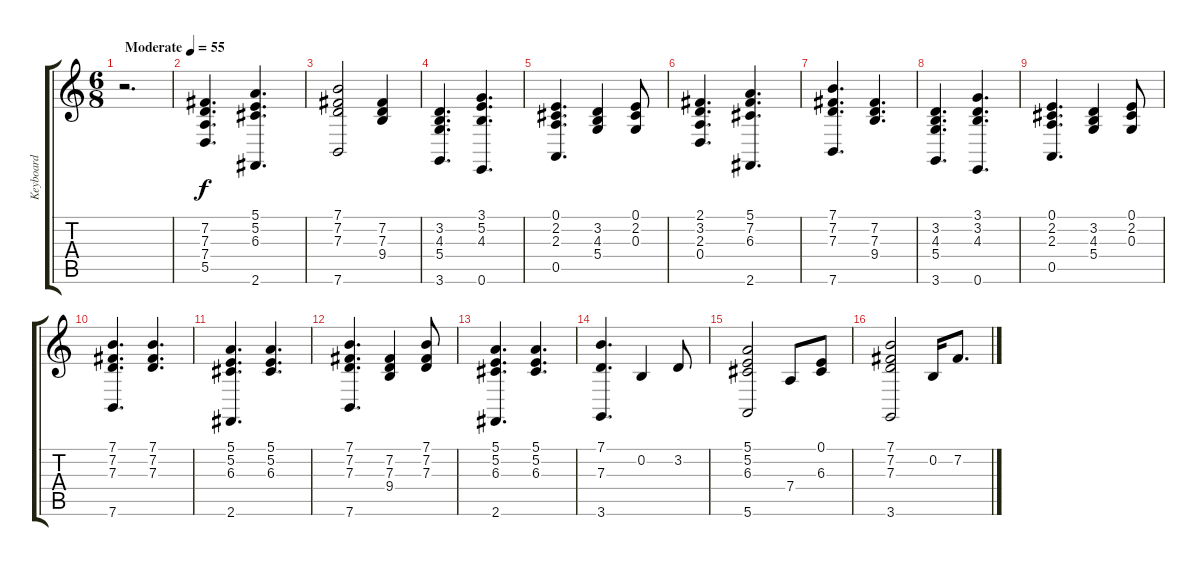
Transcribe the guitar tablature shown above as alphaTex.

\track ("Keyboard   " "Keyboard  ") {instrument stringensemble1}
\staff {score tabs}
\tuning (E4 B3 G3 D3 A2 E2) {hide}
\ts (6 8)
\tempo (55 "Moderate")
\clef g2
\ks c
r.2{d dy f instrument stringensemble1} |
(7.2 7.3 7.4 5.5).4{d volume 15} (5.1 5.2 6.3 2.6).4{d} |
(7.1 7.2 7.3 7.6).2 (7.2 7.3 9.4).4 |
(3.2 4.3 5.4 3.6).4{d} (3.1 5.2 4.3 0.6).4{d} |
(0.1 2.2 2.3 0.5).4{d} (3.2 4.3 5.4).4 (0.1 2.2 0.3).8 |
(2.1 3.2 2.3 0.4).4{d} (5.1 7.2 6.3 2.6).4{d} |
(7.1 7.2 7.3 7.6).4{d} (7.2 7.3 9.4).4{d} |
(3.2 4.3 5.4 3.6).4{d} (3.1 3.2 4.3 0.6).4{d} |
(0.1 2.2 2.3 0.5).4{d} (3.2 4.3 5.4).4 (0.1 2.2 0.3).8 |
(7.1 7.2 7.3 7.6).4{d} (7.1 7.2 7.3).4{d} |
(5.1 5.2 6.3 2.6).4{d} (5.1 5.2 6.3).4{d} |
(7.1 7.2 7.3 7.6).4{d} (7.2 7.3 9.4).4 (7.1 7.2 7.3).8 |
(5.1 5.2 6.3 2.6).4{d} (5.1 5.2 6.3).4{d} |
(7.1 7.3 3.6).4{d} 0.2.4 3.2.8 |
(5.1 5.2 6.3 5.6).2 7.4.8 (0.1 6.3).8 |
(7.1 7.2 7.3 3.6).2 0.2.16 7.2.8{d}
